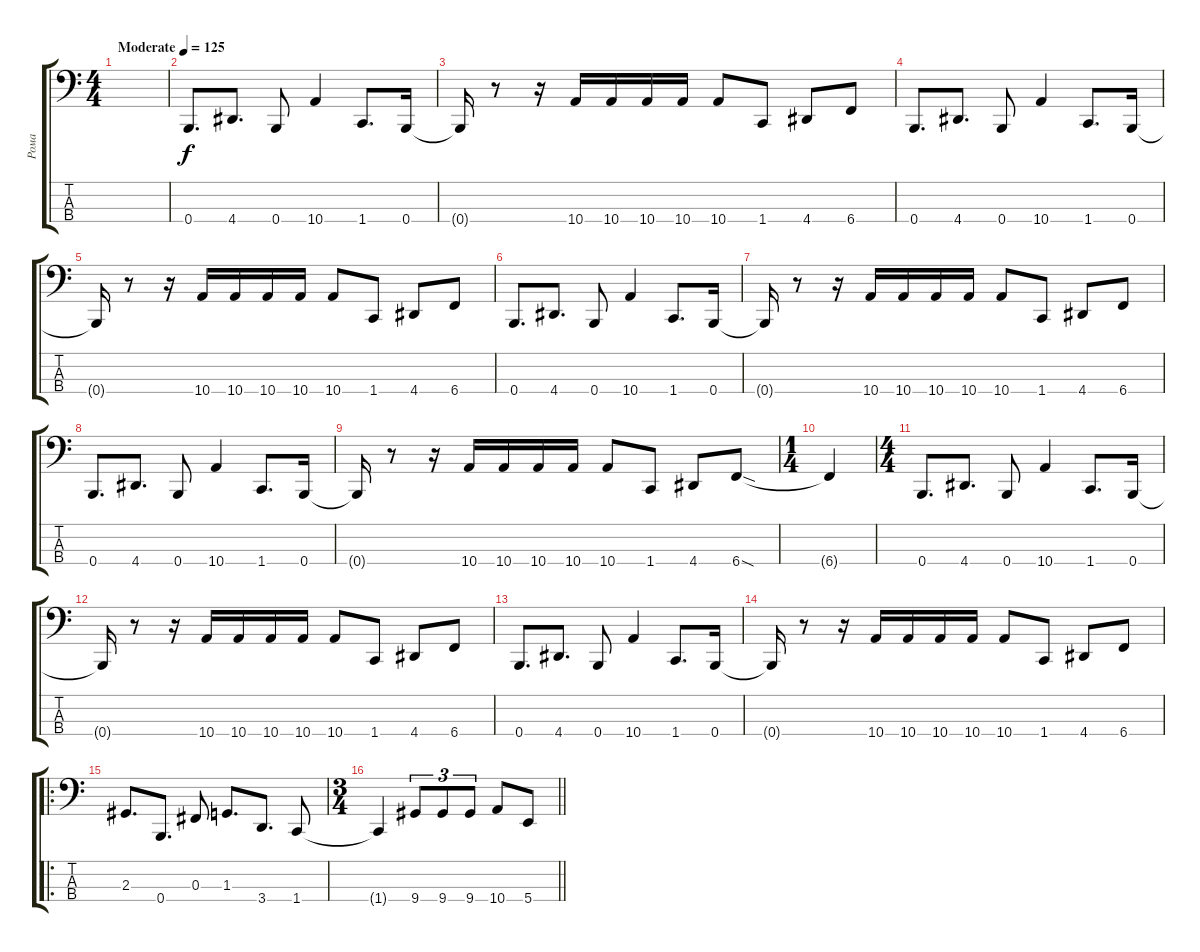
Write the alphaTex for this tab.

\track ("Рома" "Рома") {instrument electricbasspick}
\staff {score tabs}
\tuning (E2 B1 Gb1 B0) {hide}
\ts (4 4)
\tempo (125 "Moderate")
\clef f4
\ks c
|
0.4.8{d} 4.4.8{d} 0.4.8 10.4.4 1.4.8{d} 0.4.16 |
0.4{t}.16 r.8 r.16 10.4.16 10.4.16 10.4.16 10.4.16 10.4.8 1.4.8 4.4.8 6.4.8 |
0.4.8{d} 4.4.8{d} 0.4.8 10.4.4 1.4.8{d} 0.4.16 |
0.4{t}.16 r.8 r.16 10.4.16 10.4.16 10.4.16 10.4.16 10.4.8 1.4.8 4.4.8 6.4.8 |
0.4.8{d} 4.4.8{d} 0.4.8 10.4.4 1.4.8{d} 0.4.16 |
0.4{t}.16 r.8 r.16 10.4.16 10.4.16 10.4.16 10.4.16 10.4.8 1.4.8 4.4.8 6.4.8 |
0.4.8{d} 4.4.8{d} 0.4.8 10.4.4 1.4.8{d} 0.4.16 |
0.4{t}.16 r.8 r.16 10.4.16 10.4.16 10.4.16 10.4.16 10.4.8 1.4.8 4.4.8 6.4{sod}.8 |
\ts (1 4)
6.4{t}.4 |
\ts (4 4)
0.4.8{d} 4.4.8{d} 0.4.8 10.4.4 1.4.8{d} 0.4.16 |
0.4{t}.16 r.8 r.16 10.4.16 10.4.16 10.4.16 10.4.16 10.4.8 1.4.8 4.4.8 6.4.8 |
0.4.8{d} 4.4.8{d} 0.4.8 10.4.4 1.4.8{d} 0.4.16 |
0.4{t}.16 r.8 r.16 10.4.16 10.4.16 10.4.16 10.4.16 10.4.8 1.4.8 4.4.8 6.4.8 |
\ro
2.3.8{d} 0.4.8{d} 0.3.8 1.3.8{d} 3.4.8{d} 1.4.8 |
\ts (3 4)
\barLineRight lightlight
1.4{t}.4 9.4.8{tu (3 2)} 9.4.8{tu (3 2)} 9.4.8{tu (3 2)} 10.4.8 5.4.8
